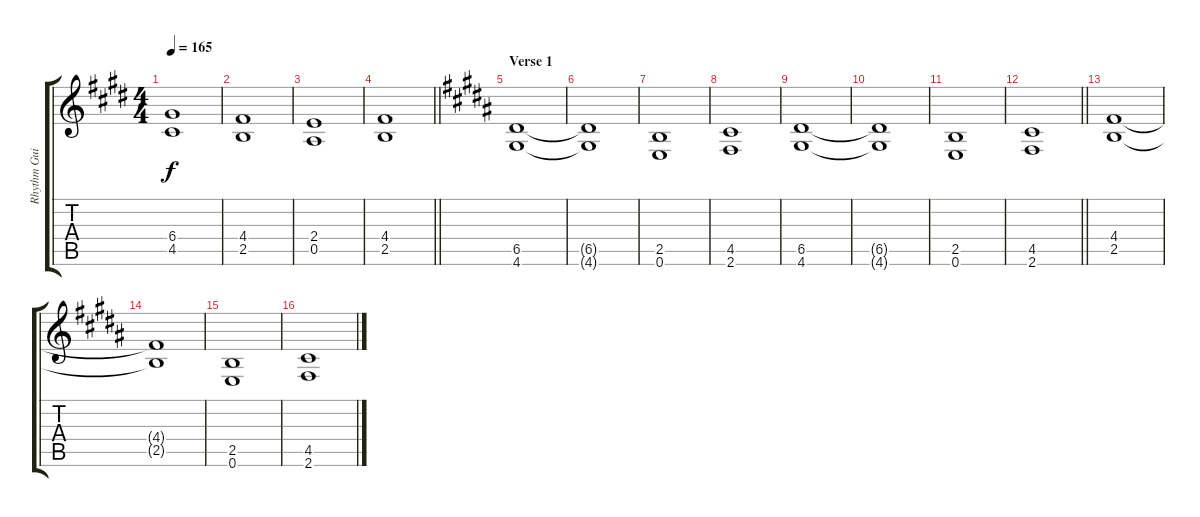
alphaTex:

\track ("Rhythm Guitar 2: Tapani Kangas" "Rhythm Gui") {instrument distortionguitar}
\staff {score tabs}
\tuning (E4 B3 G3 D3 A2 E2) {hide}
\ts (4 4)
\tempo 165
\clef g2
\ks c#minor
(6.4 4.5).1{dy f} |
(4.4 2.5).1 |
(2.4 0.5).1 |
\barLineRight lightlight
(4.4 2.5).1 |
\section ("" "Verse 1")
\ks g#minor
(6.5 4.6).1 |
(6.5{t} 4.6{t}).1 |
(2.5 0.6).1 |
(4.5 2.6).1 |
(6.5 4.6).1 |
(6.5{t} 4.6{t}).1 |
(2.5 0.6).1 |
\barLineRight lightlight
(4.5 2.6).1 |
\section ("" "")
(4.4 2.5).1 |
(4.4{t} 2.5{t}).1 |
(2.5 0.6).1 |
(4.5 2.6).1
